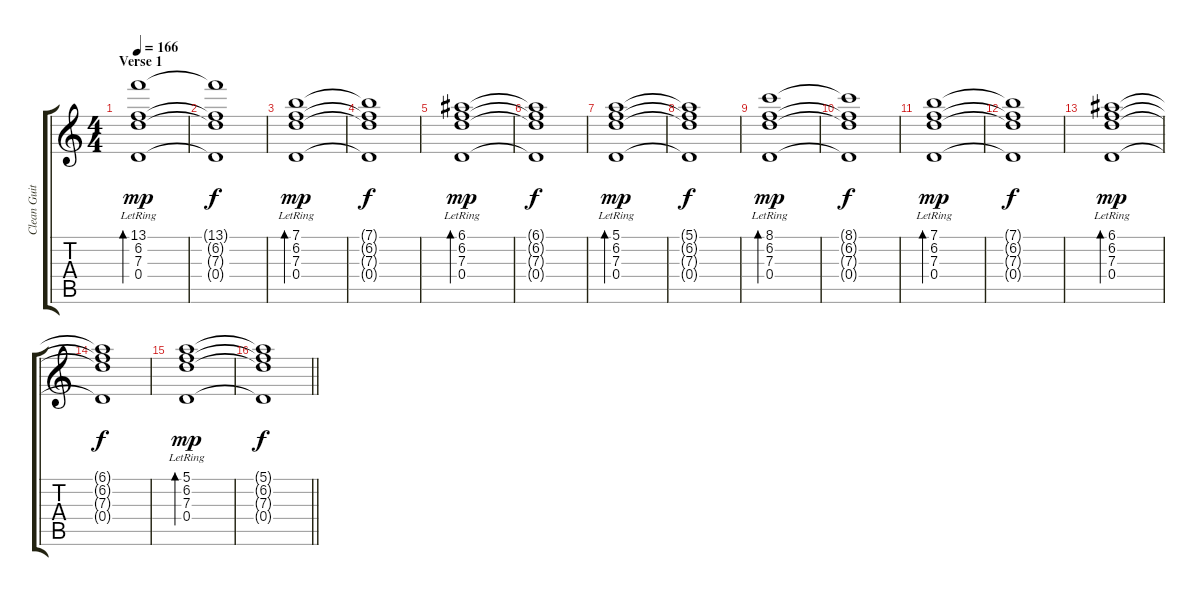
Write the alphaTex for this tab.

\track ("Clean Guitar" "Clean Guit") {instrument electricguitarclean}
\staff {score tabs}
\tuning (E4 B3 G3 D3 A2 E2) {hide}
\ts (4 4)
\section ("" "Verse 1")
\tempo 166
\clef g2
\ks c
(13.1{t} 6.2 7.3 0.4{lr}).1{bd 480 dy mp} |
(13.1{t} 6.2{t} 7.3{t} 0.4{t}).1{dy f} |
(7.1 6.2 7.3 0.4{lr}).1{bd 480 dy mp} |
(7.1{t} 6.2{t} 7.3{t} 0.4{t}).1{dy f} |
(6.1 6.2 7.3 0.4{lr}).1{bd 480 dy mp} |
(6.1{t} 6.2{t} 7.3{t} 0.4{t}).1{dy f} |
(5.1 6.2 7.3 0.4{lr}).1{bd 480 dy mp} |
(5.1{t} 6.2{t} 7.3{t} 0.4{t}).1{dy f} |
(8.1 6.2 7.3 0.4{lr}).1{bd 480 dy mp} |
(8.1{t} 6.2{t} 7.3{t} 0.4{t}).1{dy f} |
(7.1 6.2 7.3 0.4{lr}).1{bd 480 dy mp} |
(7.1{t} 6.2{t} 7.3{t} 0.4{t}).1{dy f} |
(6.1 6.2 7.3 0.4{lr}).1{bd 480 dy mp} |
(6.1{t} 6.2{t} 7.3{t} 0.4{t}).1{dy f} |
(5.1 6.2 7.3 0.4{lr}).1{bd 480 dy mp} |
\barLineRight lightlight
(5.1{t} 6.2{t} 7.3{t} 0.4{t}).1{dy f}
